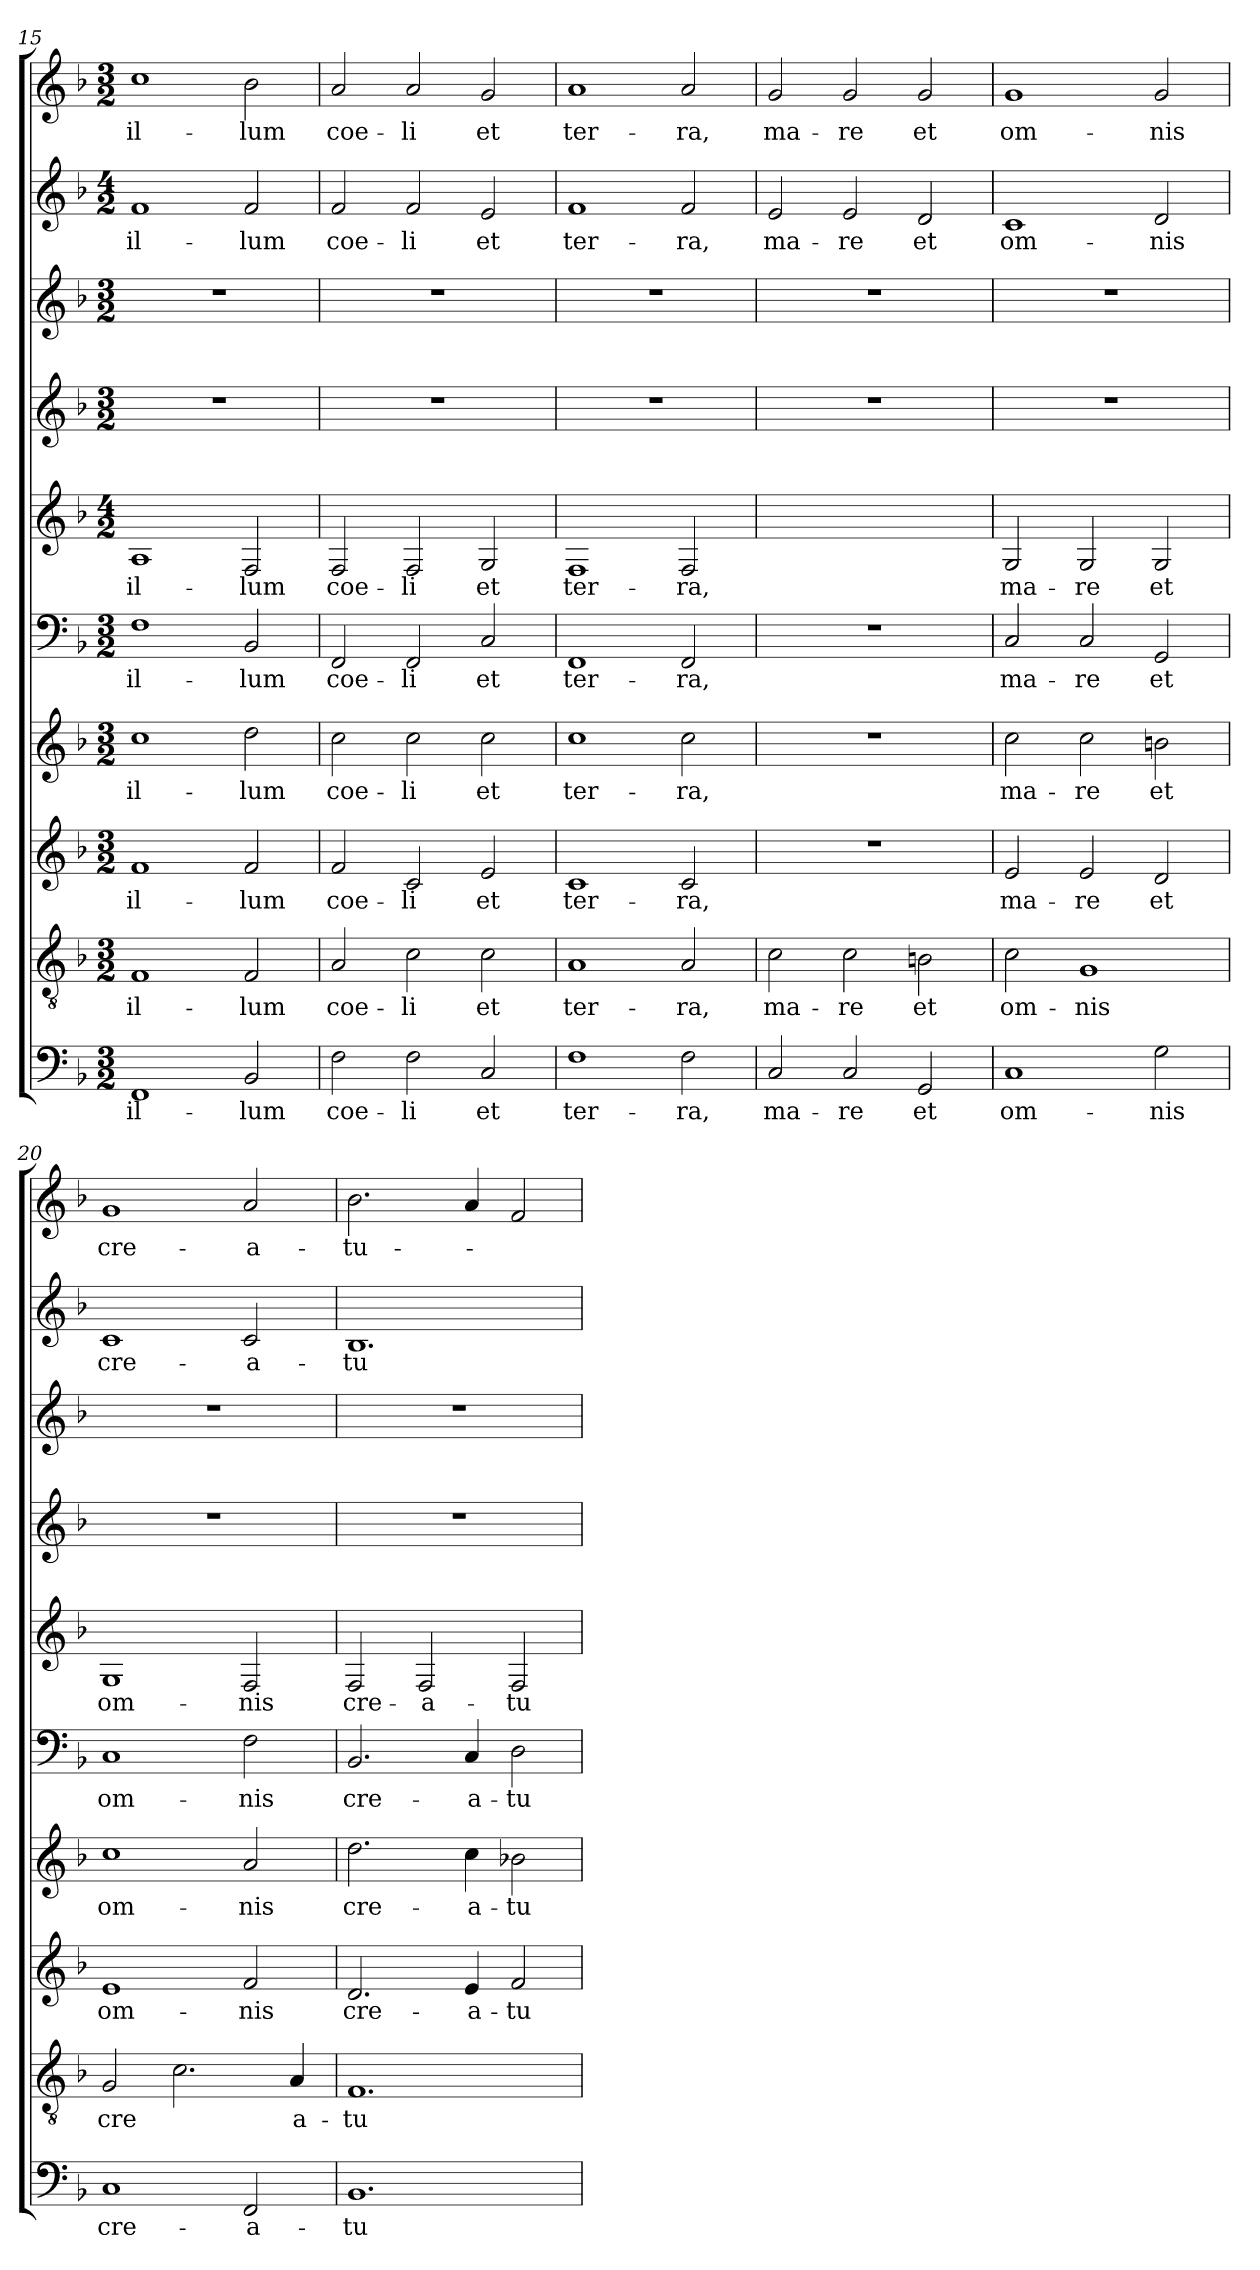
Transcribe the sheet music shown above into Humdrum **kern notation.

**kern	**text	**kern	**text	**kern	**text	**kern	**text	**kern	**text	**kern	**text	**kern	**kern	**kern	**text	**kern	**text
*part10	*part10	*part9	*part9	*part8	*part8	*part7	*part7	*part6	*part6	*part5	*part5	*part4	*part3	*part2	*part2	*part1	*part1
*staff10	*staff10	*staff9	*staff9	*staff8	*staff8	*staff7	*staff7	*staff6	*staff6	*staff5	*staff5	*staff4	*staff3	*staff2	*staff2	*staff1	*staff1
*clefF4	*	*clefGv2	*	*clefG2	*	*clefG2	*	*clefF4	*	*clefG2	*	*clefG2	*clefG2	*clefG2	*	*clefG2	*
*k[b-]	*	*k[b-]	*	*k[b-]	*	*k[b-]	*	*k[b-]	*	*k[b-]	*	*k[b-]	*k[b-]	*k[b-]	*	*k[b-]	*
*F:	*	*F:	*	*F:	*	*F:	*	*F:	*	*F:	*	*F:	*F:	*F:	*	*F:	*
*M3/2	*	*M3/2	*	*M3/2	*	*M3/2	*	*M3/2	*	*M4/2	*	*M3/2	*M3/2	*M4/2	*	*M3/2	*
=15	=15	=15	=15	=15	=15	=15	=15	=15	=15	=15	=15	=15	=15	=15	=15	=15	=15
!	!LO:LY:b	!	!LO:LY:b	!	!LO:LY:b	!	!LO:LY:b	!	!LO:LY:b	!	!LO:LY:b	!	!	!	!LO:LY:b	!	!LO:LY:b
1FF	il-	1F	il-	1f	il-	1cc	il-	1F	il-	1A	il-	1.r	1.r	1f	il-	1cc	il-
!	!LO:LY:b	!	!LO:LY:b	!	!LO:LY:b	!	!LO:LY:b	!	!LO:LY:b	!	!LO:LY:b	!	!	!	!LO:LY:b	!	!LO:LY:b
2BB-/	-lum	2F/	-lum	2f/	-lum	2dd\	-lum	2BB-/	-lum	2F/	-lum	.	.	2f/	-lum	2b-\	-lum
=16	=16	=16	=16	=16	=16	=16	=16	=16	=16	=16	=16	=16	=16	=16	=16	=16	=16
!	!LO:LY:b	!	!LO:LY:b	!	!LO:LY:b	!	!LO:LY:b	!	!LO:LY:b	!	!LO:LY:b	!	!	!	!LO:LY:b	!	!LO:LY:b
2F\	coe-	2A/	coe-	2f/	coe-	2cc\	coe-	2FF/	coe-	2F/	coe-	1.r	1.r	2f/	coe-	2a/	coe-
!	!LO:LY:b	!	!LO:LY:b	!	!LO:LY:b	!	!LO:LY:b	!	!LO:LY:b	!	!LO:LY:b	!	!	!	!LO:LY:b	!	!LO:LY:b
2F\	-li	2c\	-li	2c/	-li	2cc\	-li	2FF/	-li	2F/	-li	.	.	2f/	-li	2a/	-li
!	!LO:LY:b	!	!LO:LY:b	!	!LO:LY:b	!	!LO:LY:b	!	!LO:LY:b	!	!LO:LY:b	!	!	!	!LO:LY:b	!	!LO:LY:b
2C/	et	2c\	et	2e/	et	2cc\	et	2C/	et	2G/	et	.	.	2e/	et	2g/	et
=17	=17	=17	=17	=17	=17	=17	=17	=17	=17	=17	=17	=17	=17	=17	=17	=17	=17
!	!LO:LY:b	!	!LO:LY:b	!	!LO:LY:b	!	!LO:LY:b	!	!LO:LY:b	!	!LO:LY:b	!	!	!	!LO:LY:b	!	!LO:LY:b
1F	ter-	1A	ter-	1c	ter-	1cc	ter-	1FF	ter-	1F	ter-	1.r	1.r	1f	ter-	1a	ter-
!	!LO:LY:b	!	!LO:LY:b	!	!LO:LY:b	!	!LO:LY:b	!	!LO:LY:b	!	!LO:LY:b	!	!	!	!LO:LY:b	!	!LO:LY:b
2F\	-ra,	2A/	-ra,	2c/	-ra,	2cc\	-ra,	2FF/	-ra,	2F/	-ra,	.	.	2f/	-ra,	2a/	-ra,
=18	=18	=18	=18	=18	=18	=18	=18	=18	=18	=18	=18	=18	=18	=18	=18	=18	=18
!	!LO:LY:b	!	!LO:LY:b	!	!	!	!	!	!	!	!	!	!	!	!LO:LY:b	!	!LO:LY:b
2C/	ma-	2c\	ma-	1.r	.	1.r	.	1.r	.	1.r	.	1.r	1.r	2e/	ma-	2g/	ma-
!	!LO:LY:b	!	!LO:LY:b	!	!	!	!	!	!	!	!	!	!	!	!LO:LY:b	!	!LO:LY:b
2C/	-re	2c\	-re	.	.	.	.	.	.	.	.	.	.	2e/	-re	2g/	-re
!	!LO:LY:b	!	!LO:LY:b	!	!	!	!	!	!	!	!	!	!	!	!LO:LY:b	!	!LO:LY:b
2GG/	et	2Bn\	et	.	.	.	.	.	.	.	.	.	.	2d/	et	2g/	et
=19	=19	=19	=19	=19	=19	=19	=19	=19	=19	=19	=19	=19	=19	=19	=19	=19	=19
!	!LO:LY:b	!	!LO:LY:b	!	!LO:LY:b	!	!LO:LY:b	!	!LO:LY:b	!	!LO:LY:b	!	!	!	!LO:LY:b	!	!LO:LY:b
1C	om-	2c\	om-	2e/	ma-	2cc\	ma-	2C/	ma-	2G/	ma-	1.r	1.r	1c	om-	1g	om-
!	!	!	!LO:LY:b	!	!LO:LY:b	!	!LO:LY:b	!	!LO:LY:b	!	!LO:LY:b	!	!	!	!	!	!
.	.	1G	-nis	2e/	-re	2cc\	-re	2C/	-re	2G/	-re	.	.	.	.	.	.
!	!LO:LY:b	!	!	!	!LO:LY:b	!	!LO:LY:b	!	!LO:LY:b	!	!LO:LY:b	!	!	!	!LO:LY:b	!	!LO:LY:b
2G\	-nis	.	.	2d/	et	2bn\	et	2GG/	et	2G/	et	.	.	2d/	-nis	2g/	-nis
!!LO:PB:g=z
=20	=20	=20	=20	=20	=20	=20	=20	=20	=20	=20	=20	=20	=20	=20	=20	=20	=20
!	!LO:LY:b	!	!LO:LY:b	!	!LO:LY:b	!	!LO:LY:b	!	!LO:LY:b	!	!LO:LY:b	!	!	!	!LO:LY:b	!	!LO:LY:b
1C	cre-	2G/	cre	1e	om-	1cc	om-	1C	om-	1G	om-	1.r	1.r	1c	cre-	1g	cre-
!	!	!	!LO:LY:b	!	!	!	!	!	!	!	!	!	!	!	!	!	!
.	.	2.c\	­	.	.	.	.	.	.	.	.	.	.	.	.	.	.
!	!LO:LY:b	!	!	!	!LO:LY:b	!	!LO:LY:b	!	!LO:LY:b	!	!LO:LY:b	!	!	!	!LO:LY:b	!	!LO:LY:b
2FF/	-a-	.	.	2f/	-nis	2a/	-nis	2F\	-nis	2F/	-nis	.	.	2c/	-a-	2a/	-a-
!	!	!	!LO:LY:b	!	!	!	!	!	!	!	!	!	!	!	!	!	!
.	.	4A/	a-	.	.	.	.	.	.	.	.	.	.	.	.	.	.
=21	=21	=21	=21	=21	=21	=21	=21	=21	=21	=21	=21	=21	=21	=21	=21	=21	=21
!	!LO:LY:b	!	!LO:LY:b	!	!LO:LY:b	!	!LO:LY:b	!	!LO:LY:b	!	!LO:LY:b	!	!	!	!LO:LY:b	!	!LO:LY:b
1.BB-	-tu-	1.F	-tu-	2.d/	cre-	2.dd\	cre-	2.BB-/	cre-	2F/	cre-	1.r	1.r	1.B-	-tu-	2.b-\	-tu-
!	!	!	!	!	!	!	!	!	!	!	!LO:LY:b	!	!	!	!	!	!
.	.	.	.	.	.	.	.	.	.	2F/	-a-	.	.	.	.	.	.
!	!	!	!	!	!LO:LY:b	!	!LO:LY:b	!	!LO:LY:b	!	!	!	!	!	!	!	!
.	.	.	.	4e/	-a-	4cc\	-a-	4C/	-a-	.	.	.	.	.	.	4a/	.
!	!	!	!	!	!LO:LY:b	!	!LO:LY:b	!	!LO:LY:b	!	!LO:LY:b	!	!	!	!	!	!LO:LY:b
.	.	.	.	2f/	-tu-	2b-X\	-tu-	2D\	-tu-	2F/	-tu-	.	.	.	.	2f/	-­
=	=	=	=	=	=	=	=	=	=	=	=	=	=	=	=	=	=
*-	*-	*-	*-	*-	*-	*-	*-	*-	*-	*-	*-	*-	*-	*-	*-	*-	*-
